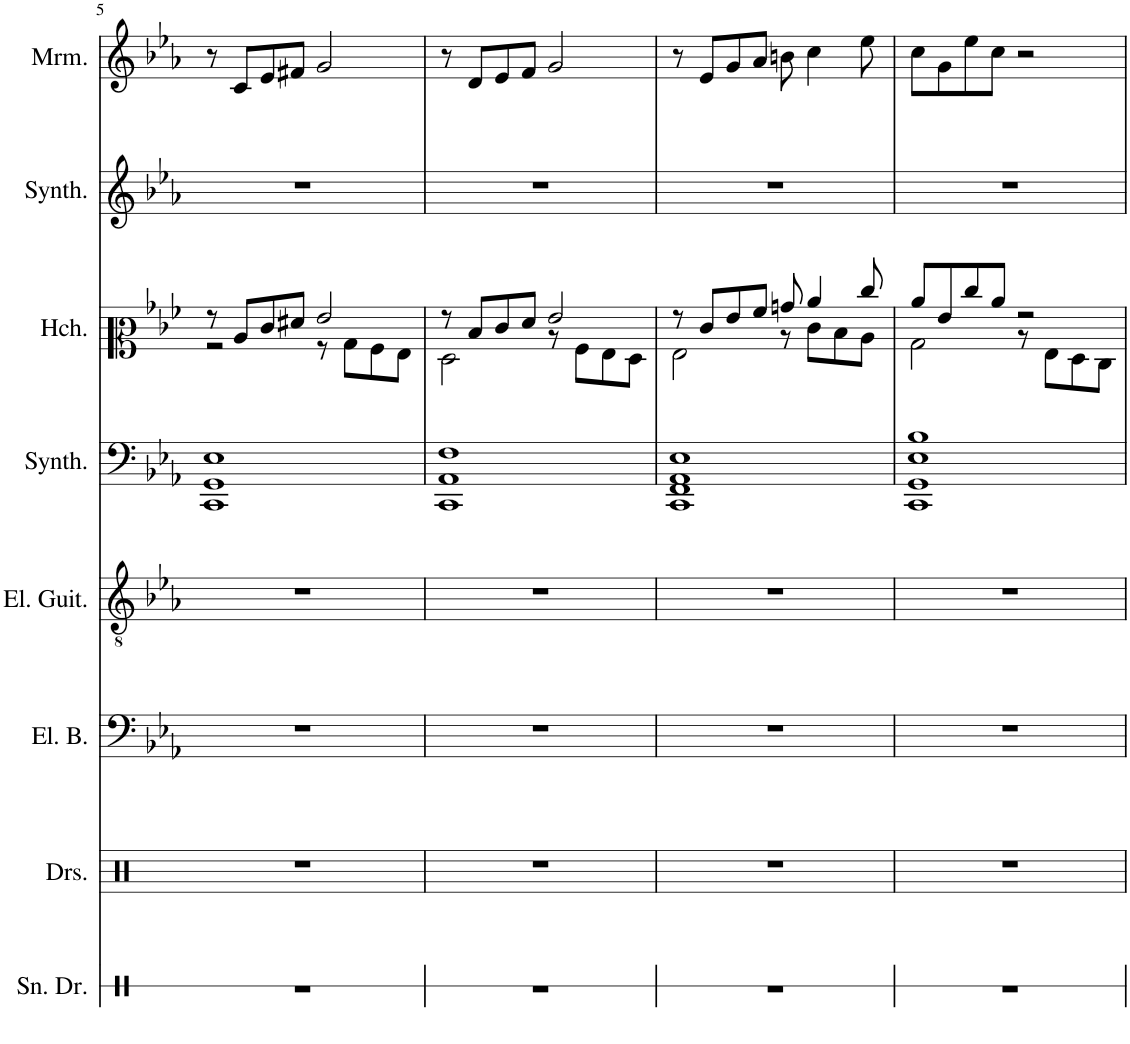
**kern	**kern	**kern	**kern	**kern	**kern	**kern	**kern
*part8	*part7	*part6	*part5	*part4	*part3	*part2	*part1
*staff8	*staff7	*staff6	*staff5	*staff4	*staff3	*staff2	*staff1
*I"小鼓	*I"鼓組	*I"電貝斯	*I"電吉他	*I"弦樂合成器	*I"大鍵琴	*I"鋸齒波合成器	*I"馬林巴琴
!!LO:PB:g=z
*clefX	*clefX	*clefF4	*clefGv2	*clefF4	*clefC2	*clefG2	*clefG2
*	*	*Trd7c12	*	*	*	*	*
*k[]	*k[]	*k[b-e-a-]	*k[b-e-a-]	*k[b-e-a-]	*k[b-e-a-]	*k[b-e-a-]	*k[b-e-a-]
*M4/4	*M4/4	*M4/4	*M4/4	*M4/4	*M4/4	*M4/4	*M4/4
=5	=5	=5	=5	=5	=5	=5	=5
*	*	*	*	*	*^	*	*
1r	1r	1r	1r	1CC 1GG 1E-	8r	2r	1r	8r
.	.	.	.	.	8c/L	.	.	8c/L
.	.	.	.	.	8e-/	.	.	8e-/
.	.	.	.	.	8f#X/J	.	.	8f#X/J
.	.	.	.	.	2g/	8r	.	2g/
.	.	.	.	.	.	8B-\L	.	.
.	.	.	.	.	.	8A-\	.	.
.	.	.	.	.	.	8G\J	.	.
=6	=6	=6	=6	=6	=6	=6	=6	=6
1r	1r	1r	1r	1CC 1AA- 1F	8r	2F\	1r	8r
.	.	.	.	.	8d/L	.	.	8d/L
.	.	.	.	.	8e-/	.	.	8e-/
.	.	.	.	.	8f/J	.	.	8f/J
.	.	.	.	.	2g/	8r	.	2g/
.	.	.	.	.	.	8A-\L	.	.
.	.	.	.	.	.	8G\	.	.
.	.	.	.	.	.	8F\J	.	.
=7	=7	=7	=7	=7	=7	=7	=7	=7
1r	1r	1r	1r	1CC 1FF 1AA- 1E-	8r	2G\	1r	8r
.	.	.	.	.	8e-/L	.	.	8e-/L
.	.	.	.	.	8g/	.	.	8g/
.	.	.	.	.	8a-/J	.	.	8a-/J
.	.	.	.	.	8bn/	8r	.	8bn\
.	.	.	.	.	4cc/	8e-\L	.	4cc\
.	.	.	.	.	.	8d\	.	.
.	.	.	.	.	8ee-/	8c\J	.	8ee-\
=8	=8	=8	=8	=8	=8	=8	=8	=8
1r	1r	1r	1r	1CC 1GG 1E- 1B-	8cc/L	2B-\	1r	8cc\L
.	.	.	.	.	8g/	.	.	8g\
.	.	.	.	.	8ee-/	.	.	8ee-\
.	.	.	.	.	8cc/J	.	.	8cc\J
.	.	.	.	.	2r	8r	.	2r
.	.	.	.	.	.	8G\L	.	.
.	.	.	.	.	.	8F\	.	.
.	.	.	.	.	.	8E-\J	.	.
*	*	*	*	*	*v	*v	*	*
=	=	=	=	=	=	=	=
*-	*-	*-	*-	*-	*-	*-	*-
